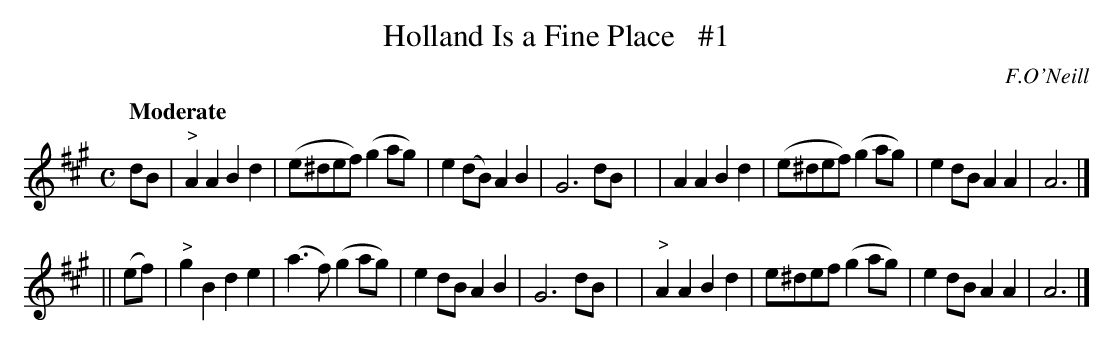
X:1
T: Holland Is a Fine Place   #1
Q: "Moderate"
O: F.O'Neill
M: C
L: 1/8
K: A
dB \
| "^>"A2A2 B2d2 | (e^def) (g2ag) | e2(dB) A2B2 | G6 dB |\
|     A2A2 B2d2 | (e^def) (g2ag) | e2dB   A2A2 | A6 |]
|| (ef) \
| "^>"g2B2 d2e2 | (a3f)   (g2ag) | e2dB   A2B2 | G6 dB |\
| "^>"A2A2 B2d2 | e^def   (g2ag) | e2dB   A2A2 | A6 |]
